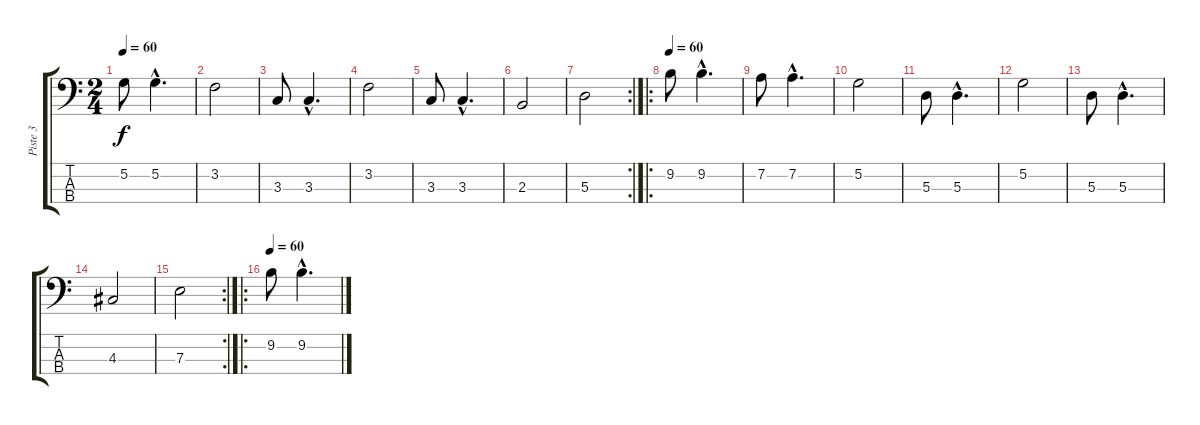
\track ("Piste 3" "Piste 3") {instrument fretlessbass}
\staff {score tabs}
\tuning (G2 D2 A1 E1) {hide}
\ts (2 4)
\tempo 60
\clef f4
\ks c
5.2.8{dy f} 5.2{hac}.4{d} |
3.2.2 |
3.3.8 3.3{hac}.4{d} |
3.2.2 |
3.3.8 3.3{hac}.4{d} |
2.3.2 |
\rc 2
5.3.2 |
\ro
\tempo 60
9.2.8 9.2{hac}.4{d} |
7.2.8 7.2{hac}.4{d} |
5.2.2 |
5.3.8 5.3{hac}.4{d} |
5.2.2 |
5.3.8 5.3{hac}.4{d} |
4.3.2 |
\rc 2
7.3.2 |
\ro
\tempo 60
9.2.8 9.2{hac}.4{d}
